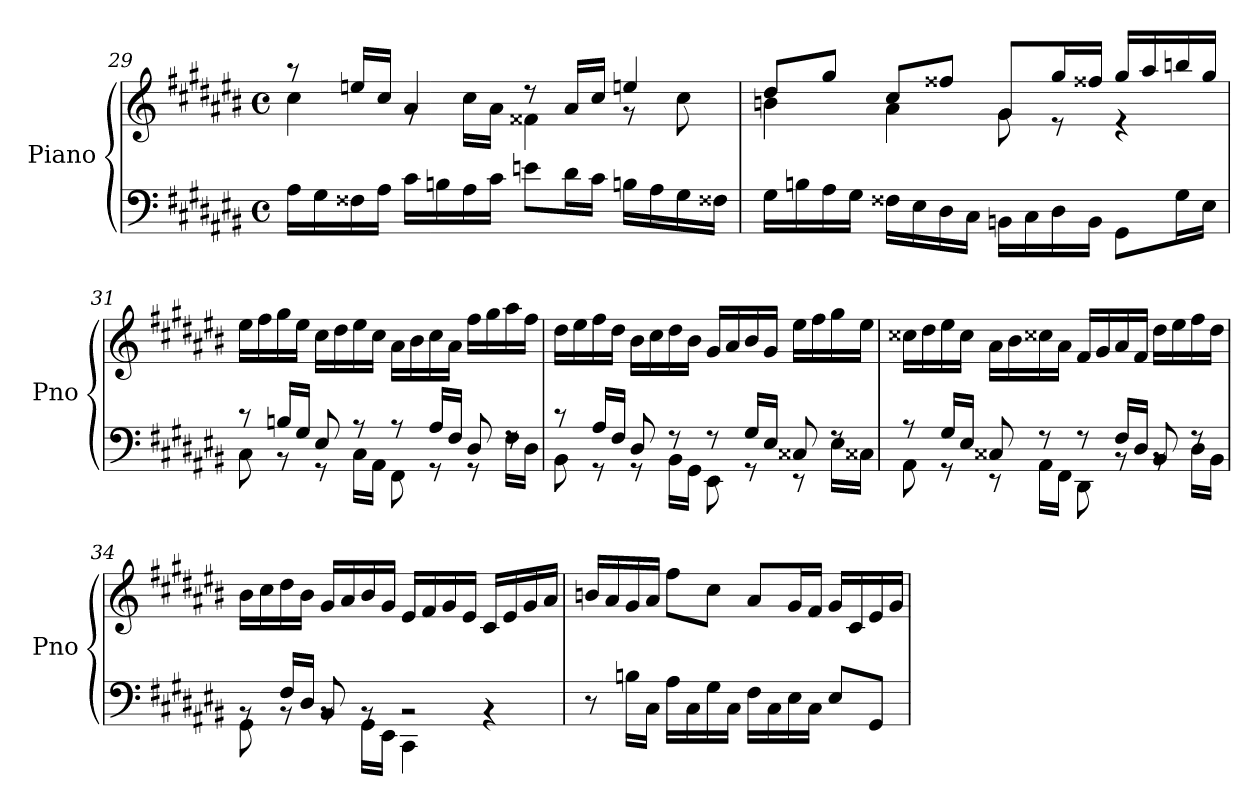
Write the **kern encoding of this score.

**kern	**kern
*part1	*part1
*staff2	*staff1
*I"Piano	*
*I'Pno	*
!!LO:LB:g=z
*clefF4	*clefG2
*k[f#c#g#d#a#e#b#]	*k[f#c#g#d#a#e#b#]
*M4/4	*M4/4
*met(c)	*met(c)
=29	=29
*	*^
16A#\LL	8r	4cc#\
16G#\	.	.
16F##X\	16een/LL	.
16A#\JJ	16cc#/JJ	.
16c#\LL	4a#/	8rg
16Bn\	.	.
16A#\	.	16cc#\LL
16c#\JJ	.	16a#\JJ
8en\L	8r	4f##X\
16d#\L	16a#/LL	.
16c#\JJ	16cc#/JJ	.
16Bn\LL	4een/	8r
16A#\	.	.
16G#\	.	8cc#\
16F##X\JJ	.	.
=30	=30	=30
16G#\LL	8dd#/L	4bn\
16Bn\	.	.
16A#\	8gg#/J	.
16G#\JJ	.	.
16F##X\LL	8cc#/L	4a#\
16E#\	.	.
16D#\	8ff##X/J	.
16C#\JJ	.	.
16BBn\LL	8g#/L	8g#\
16C#\	.	.
16D#\	16gg#/L	8r
16BB\JJ	16ff##X/JJ	.
8GG#\L	16gg#/LL	4r
.	16aa#/	.
16G#\L	16bbn/	.
16E#\JJ	16gg#/JJ	.
*	*v	*v
!!LO:PB:g=z
=31	=31
*^	*
8r	8C#\	16ee#\LL
.	.	16ff#\
16Bn/LL	8r	16gg#\
16G#/JJ	.	16ee#\JJ
8E#/	8r	16cc#\LL
.	.	16dd#\
8r	16C#\LL	16ee#\
.	16AA#\JJ	16cc#\JJ
8r	8FF#\	16a#\LL
.	.	16b#\
16A#/LL	8r	16cc#\
16F#/JJ	.	16a#\JJ
8D#/	8r	16ff#\LL
.	.	16gg#\
8rF	16F#\LL	16aa#\
.	16D#\JJ	16ff#\JJ
=32	=32	=32
8r	8BB#\	16dd#\LL
.	.	16ee#\
16A#/LL	8r	16ff#\
16F#/JJ	.	16dd#\JJ
8D#/	8r	16b#\LL
.	.	16cc#\
8r	16BB#\LL	16dd#\
.	16GG#\JJ	16b#\JJ
8r	8EE#\	16g#/LL
.	.	16a#/
16G#/LL	8r	16b#/
16E#/JJ	.	16g#/JJ
8C##X/	8r	16ee#\LL
.	.	16ff#\
8rF	16E#\LL	16gg#\
.	16C##X\JJ	16ee#\JJ
=33	=33	=33
8r	8AA#\	16cc##X\LL
.	.	16dd#\
16G#/LL	8r	16ee#\
16E#/JJ	.	16cc##\JJ
8C##X/	8r	16a#\LL
.	.	16b#\
8r	16AA#\LL	16cc##X\
.	16FF#\JJ	16a#\JJ
8r	8DD#\	16f#/LL
.	.	16g#/
16F#/LL	8rBB	16a#/
16D#/JJ	.	16f#/JJ
8BB#/	8rBB	16dd#\LL
.	.	16ee#\
8rF	16D#\LL	16ff#\
.	16BB#\JJ	16dd#\JJ
!!LO:LB:g=z
=34	=34	=34
8rBB	8GG#\	16b#\LL
.	.	16cc#\
16F#/LL	8rBB	16dd#\
16D#/JJ	.	16b#\JJ
8BB#/	8rBB	16g#/LL
.	.	16a#/
8rBB	16GG#\LL	16b#/
.	16EE#\JJ	16g#/JJ
2rBB	4CC#\	16e#/LL
.	.	16f#/
.	.	16g#/
.	.	16e#/JJ
.	4rBB	16c#/LL
.	.	16e#/
.	.	16g#/
.	.	16a#/JJ
*v	*v	*
=35	=35
8r	16bn/LL
.	16a#/
16Bn\LL	16g#/
16C#\JJ	16a#/JJ
16A#\LL	8ff#\L
16C#\	.
16G#\	8cc#\J
16C#\JJ	.
16F#\LL	8a#/L
16C#\	.
16E#\	16g#/L
16C#\JJ	16f#/JJ
8E#/L	16g#/LL
.	16c#/
8GG#/J	16e#/
.	16g#/JJ
=	=
*-	*-
